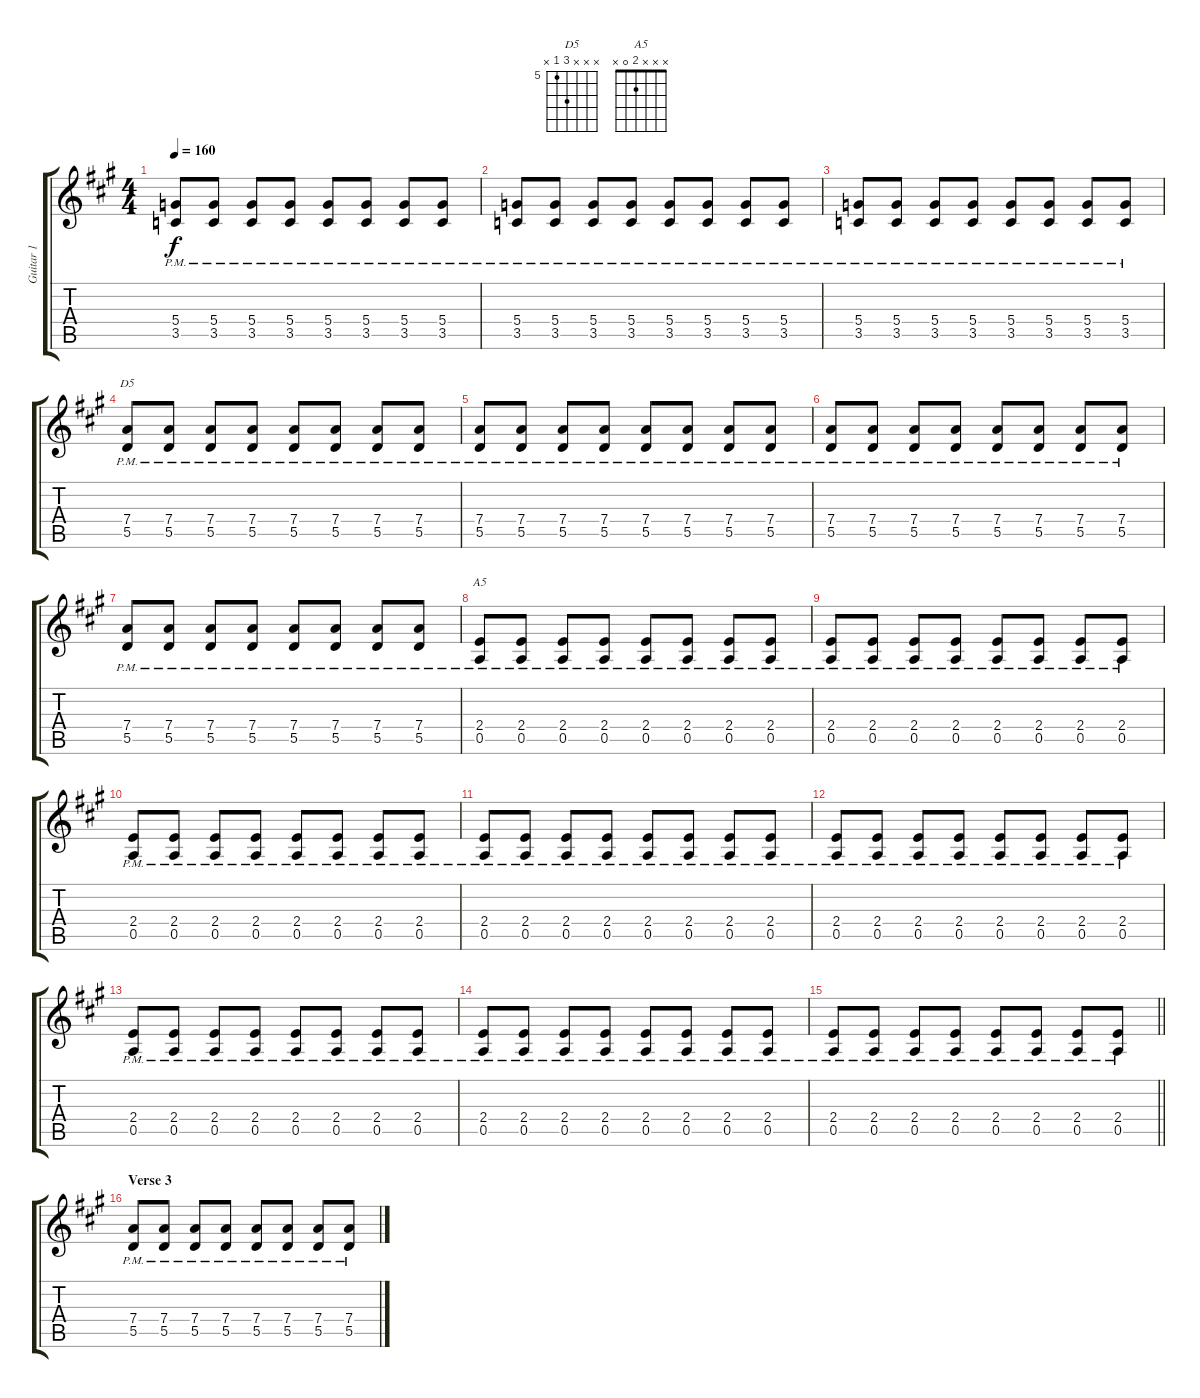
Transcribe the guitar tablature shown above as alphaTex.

\track ("Guitar 1" "Guitar 1") {instrument distortionguitar}
\staff {score tabs}
\tuning (E4 B3 G3 D3 A2 E2) {hide}
\chord ("D5" x x x 7 5 x) {firstfret 5}
\chord ("A5" x x x 2 0 x)
\ts (4 4)
\tempo 160
\clef g2
\ks a
(5.4{pm} 3.5{pm}).8{dy f} (5.4{pm} 3.5{pm}).8 (5.4{pm} 3.5{pm}).8 (5.4{pm} 3.5{pm}).8 (5.4{pm} 3.5{pm}).8 (5.4{pm} 3.5{pm}).8 (5.4{pm} 3.5{pm}).8 (5.4{pm} 3.5{pm}).8 |
(5.4{pm} 3.5{pm}).8 (5.4{pm} 3.5{pm}).8 (5.4{pm} 3.5{pm}).8 (5.4{pm} 3.5{pm}).8 (5.4{pm} 3.5{pm}).8 (5.4{pm} 3.5{pm}).8 (5.4{pm} 3.5{pm}).8 (5.4{pm} 3.5{pm}).8 |
(5.4{pm} 3.5{pm}).8 (5.4{pm} 3.5{pm}).8 (5.4{pm} 3.5{pm}).8 (5.4{pm} 3.5{pm}).8 (5.4{pm} 3.5{pm}).8 (5.4{pm} 3.5{pm}).8 (5.4{pm} 3.5{pm}).8 (5.4{pm} 3.5{pm}).8 |
(7.4{pm} 5.5{pm}).8{ch "D5"} (7.4{pm} 5.5{pm}).8 (7.4{pm} 5.5{pm}).8 (7.4{pm} 5.5{pm}).8 (7.4{pm} 5.5{pm}).8 (7.4{pm} 5.5{pm}).8 (7.4{pm} 5.5{pm}).8 (7.4{pm} 5.5{pm}).8 |
(7.4{pm} 5.5{pm}).8 (7.4{pm} 5.5{pm}).8 (7.4{pm} 5.5{pm}).8 (7.4{pm} 5.5{pm}).8 (7.4{pm} 5.5{pm}).8 (7.4{pm} 5.5{pm}).8 (7.4{pm} 5.5{pm}).8 (7.4{pm} 5.5{pm}).8 |
(7.4{pm} 5.5{pm}).8 (7.4{pm} 5.5{pm}).8 (7.4{pm} 5.5{pm}).8 (7.4{pm} 5.5{pm}).8 (7.4{pm} 5.5{pm}).8 (7.4{pm} 5.5{pm}).8 (7.4{pm} 5.5{pm}).8 (7.4{pm} 5.5{pm}).8 |
(7.4{pm} 5.5{pm}).8 (7.4{pm} 5.5{pm}).8 (7.4{pm} 5.5{pm}).8 (7.4{pm} 5.5{pm}).8 (7.4{pm} 5.5{pm}).8 (7.4{pm} 5.5{pm}).8 (7.4{pm} 5.5{pm}).8 (7.4{pm} 5.5{pm}).8 |
(2.4{pm} 0.5{pm}).8{ch "A5"} (2.4{pm} 0.5{pm}).8 (2.4{pm} 0.5{pm}).8 (2.4{pm} 0.5{pm}).8 (2.4{pm} 0.5{pm}).8 (2.4{pm} 0.5{pm}).8 (2.4{pm} 0.5{pm}).8 (2.4{pm} 0.5{pm}).8 |
(2.4{pm} 0.5{pm}).8 (2.4{pm} 0.5{pm}).8 (2.4{pm} 0.5{pm}).8 (2.4{pm} 0.5{pm}).8 (2.4{pm} 0.5{pm}).8 (2.4{pm} 0.5{pm}).8 (2.4{pm} 0.5{pm}).8 (2.4{pm} 0.5{pm}).8 |
(2.4{pm} 0.5{pm}).8 (2.4{pm} 0.5{pm}).8 (2.4{pm} 0.5{pm}).8 (2.4{pm} 0.5{pm}).8 (2.4{pm} 0.5{pm}).8 (2.4{pm} 0.5{pm}).8 (2.4{pm} 0.5{pm}).8 (2.4{pm} 0.5{pm}).8 |
(2.4{pm} 0.5{pm}).8 (2.4{pm} 0.5{pm}).8 (2.4{pm} 0.5{pm}).8 (2.4{pm} 0.5{pm}).8 (2.4{pm} 0.5{pm}).8 (2.4{pm} 0.5{pm}).8 (2.4{pm} 0.5{pm}).8 (2.4{pm} 0.5{pm}).8 |
(2.4{pm} 0.5{pm}).8 (2.4{pm} 0.5{pm}).8 (2.4{pm} 0.5{pm}).8 (2.4{pm} 0.5{pm}).8 (2.4{pm} 0.5{pm}).8 (2.4{pm} 0.5{pm}).8 (2.4{pm} 0.5{pm}).8 (2.4{pm} 0.5{pm}).8 |
(2.4{pm} 0.5{pm}).8 (2.4{pm} 0.5{pm}).8 (2.4{pm} 0.5{pm}).8 (2.4{pm} 0.5{pm}).8 (2.4{pm} 0.5{pm}).8 (2.4{pm} 0.5{pm}).8 (2.4{pm} 0.5{pm}).8 (2.4{pm} 0.5{pm}).8 |
(2.4{pm} 0.5{pm}).8 (2.4{pm} 0.5{pm}).8 (2.4{pm} 0.5{pm}).8 (2.4{pm} 0.5{pm}).8 (2.4{pm} 0.5{pm}).8 (2.4{pm} 0.5{pm}).8 (2.4{pm} 0.5{pm}).8 (2.4{pm} 0.5{pm}).8 |
\barLineRight lightlight
(2.4{pm} 0.5{pm}).8 (2.4{pm} 0.5{pm}).8 (2.4{pm} 0.5{pm}).8 (2.4{pm} 0.5{pm}).8 (2.4{pm} 0.5{pm}).8 (2.4{pm} 0.5{pm}).8 (2.4{pm} 0.5{pm}).8 (2.4{pm} 0.5{pm}).8 |
\section ("" "Verse 3")
(7.4{pm} 5.5{pm}).8 (7.4{pm} 5.5{pm}).8 (7.4{pm} 5.5{pm}).8 (7.4{pm} 5.5{pm}).8 (7.4{pm} 5.5{pm}).8 (7.4{pm} 5.5{pm}).8 (7.4{pm} 5.5{pm}).8 (7.4{pm} 5.5{pm}).8
